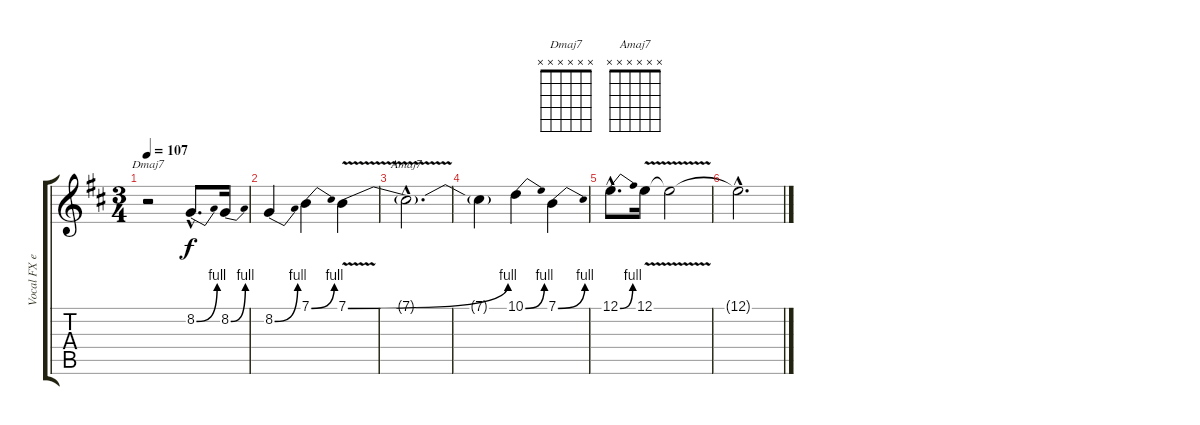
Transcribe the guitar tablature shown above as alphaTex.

\track ("Vocal FX echo" "Vocal FX e") {instrument stringensemble1}
\staff {score tabs}
\tuning (E4 B3 G3 D3 A2 E2) {hide}
\chord ("Dmaj7" x x x x x x)
\chord ("Amaj7" x x x x x x)
\ts (3 4)
\tempo 107
\clef g2
\ks d
r.2{ch "Dmaj7" dy f} 8.2{be (bend 0 0 60 4) hac}.8{d} 8.2{be (bend 0 0 60 4)}.16 |
8.2{be (bend 0 0 60 4)}.4 7.1{be (bend 0 0 60 4)}.4 7.1{be (bend 0 0 60 4) v}.4 |
7.1{hac t}.2{d ch "Amaj7" volume 0} |
7.1{t}.4 10.1{be (bend 0 0 60 4)}.4 7.1{be (bend 0 0 60 4)}.4 |
12.1{be (bend 0 0 60 4) hac}.8{d} 12.1{v}.16 12.1{t}.2 |
12.1{hac t}.2{d}
